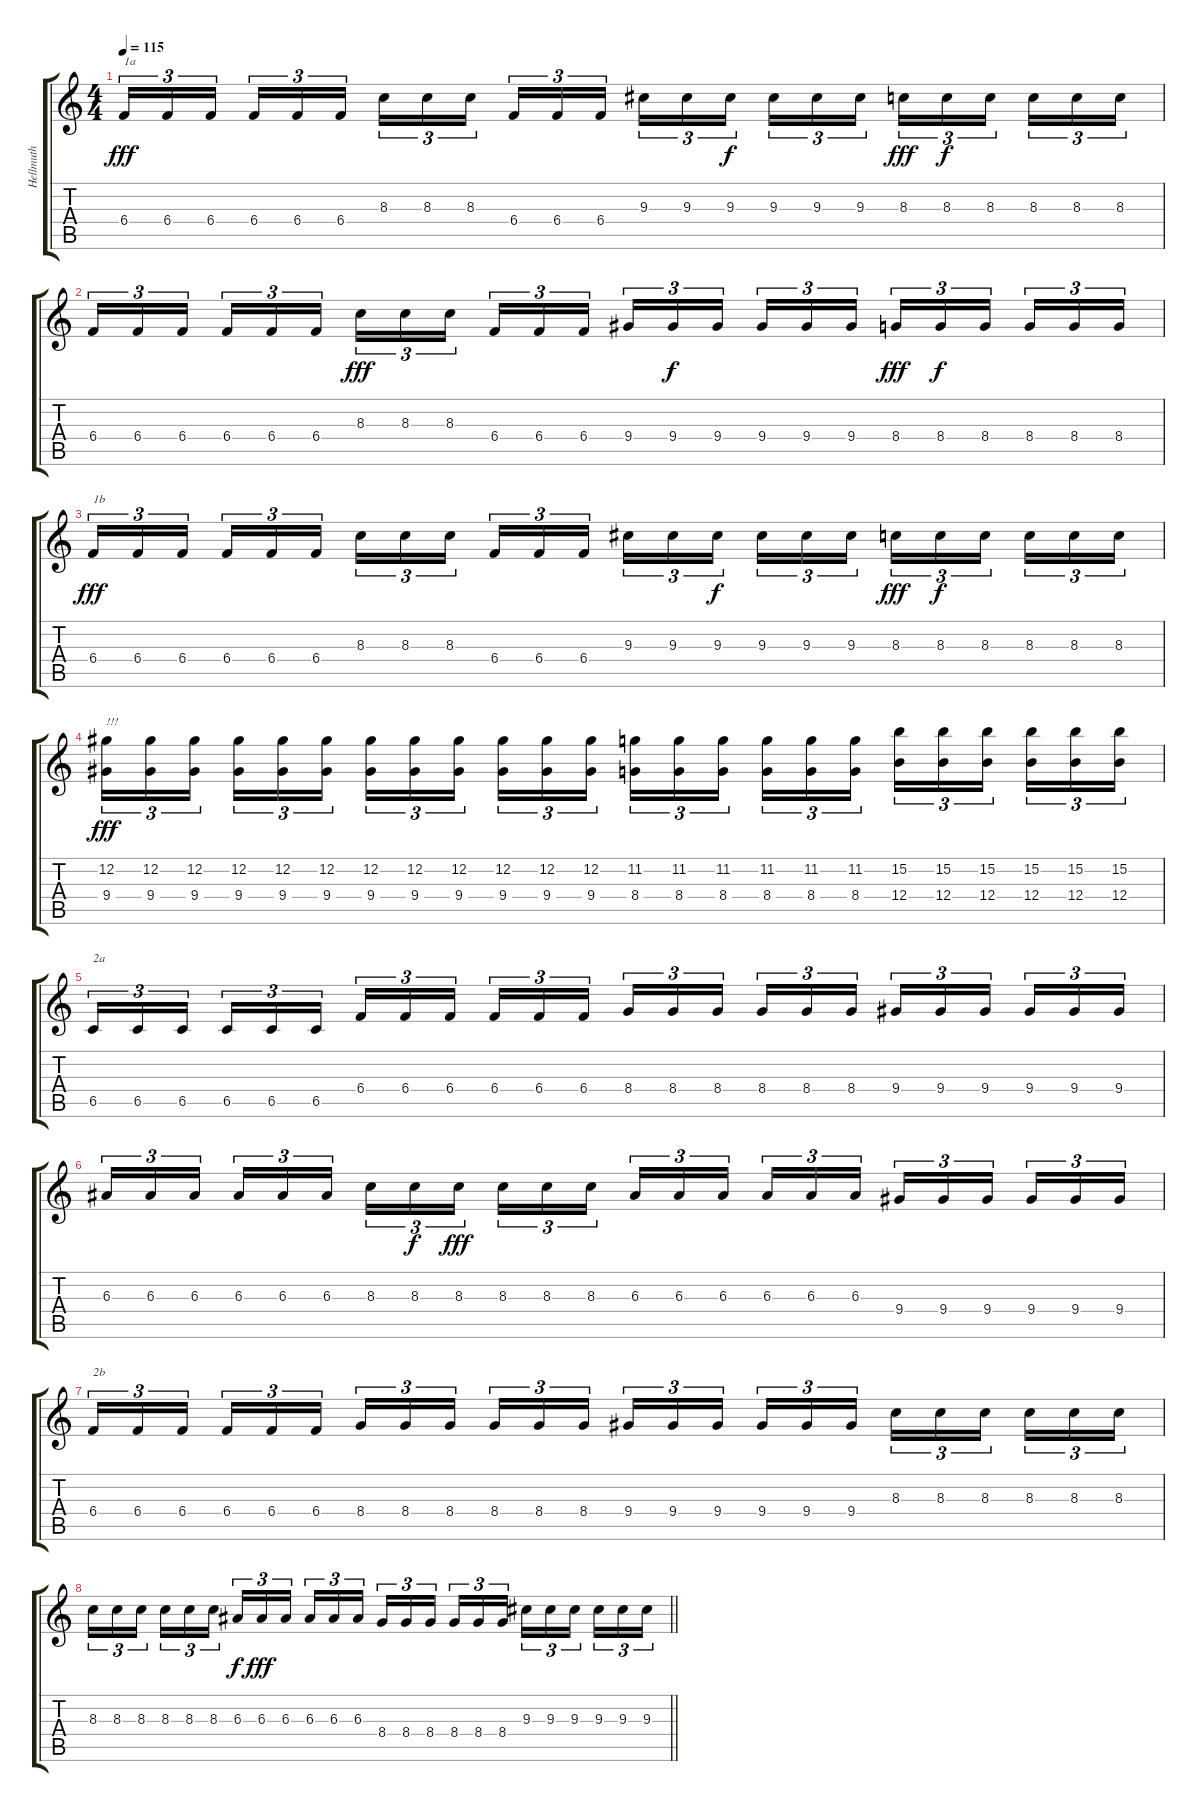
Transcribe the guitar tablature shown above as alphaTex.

\track ("Hellmuth" "Hellmuth") {instrument overdrivenguitar}
\staff {score tabs}
\tuning (Db4 Ab3 E3 B2 Gb2 Db2) {hide}
\ts (4 4)
\tempo 115
\clef g2
\ks c
6.4.16{tu (3 2) txt "1a" dy fff} 6.4.16{tu (3 2)} 6.4.16{tu (3 2) beam splitsecondary} 6.4.16{tu (3 2)} 6.4.16{tu (3 2)} 6.4.16{tu (3 2)} 8.3.16{tu (3 2)} 8.3.16{tu (3 2)} 8.3.16{tu (3 2) beam splitsecondary} 6.4.16{tu (3 2)} 6.4.16{tu (3 2)} 6.4.16{tu (3 2)} 9.3.16{tu (3 2)} 9.3.16{tu (3 2)} 9.3.16{tu (3 2) dy f beam splitsecondary} 9.3.16{tu (3 2)} 9.3.16{tu (3 2)} 9.3.16{tu (3 2)} 8.3.16{tu (3 2) dy fff} 8.3.16{tu (3 2) dy f} 8.3.16{tu (3 2) beam splitsecondary} 8.3.16{tu (3 2)} 8.3.16{tu (3 2)} 8.3.16{tu (3 2)} |
6.4.16{tu (3 2)} 6.4.16{tu (3 2)} 6.4.16{tu (3 2) beam splitsecondary} 6.4.16{tu (3 2)} 6.4.16{tu (3 2)} 6.4.16{tu (3 2)} 8.3.16{tu (3 2) dy fff} 8.3.16{tu (3 2)} 8.3.16{tu (3 2) beam splitsecondary} 6.4.16{tu (3 2)} 6.4.16{tu (3 2)} 6.4.16{tu (3 2)} 9.4.16{tu (3 2)} 9.4.16{tu (3 2) dy f} 9.4.16{tu (3 2) beam splitsecondary} 9.4.16{tu (3 2)} 9.4.16{tu (3 2)} 9.4.16{tu (3 2)} 8.4.16{tu (3 2) dy fff} 8.4.16{tu (3 2) dy f} 8.4.16{tu (3 2) beam splitsecondary} 8.4.16{tu (3 2)} 8.4.16{tu (3 2)} 8.4.16{tu (3 2)} |
6.4.16{tu (3 2) txt "1b" dy fff} 6.4.16{tu (3 2)} 6.4.16{tu (3 2) beam splitsecondary} 6.4.16{tu (3 2)} 6.4.16{tu (3 2)} 6.4.16{tu (3 2)} 8.3.16{tu (3 2)} 8.3.16{tu (3 2)} 8.3.16{tu (3 2) beam splitsecondary} 6.4.16{tu (3 2)} 6.4.16{tu (3 2)} 6.4.16{tu (3 2)} 9.3.16{tu (3 2)} 9.3.16{tu (3 2)} 9.3.16{tu (3 2) dy f beam splitsecondary} 9.3.16{tu (3 2)} 9.3.16{tu (3 2)} 9.3.16{tu (3 2)} 8.3.16{tu (3 2) dy fff} 8.3.16{tu (3 2) dy f} 8.3.16{tu (3 2) beam splitsecondary} 8.3.16{tu (3 2)} 8.3.16{tu (3 2)} 8.3.16{tu (3 2)} |
(12.2 9.4).16{tu (3 2) txt "!!!" dy fff} (12.2 9.4).16{tu (3 2)} (12.2 9.4).16{tu (3 2) beam splitsecondary} (12.2 9.4).16{tu (3 2)} (12.2 9.4).16{tu (3 2)} (12.2 9.4).16{tu (3 2)} (12.2 9.4).16{tu (3 2)} (12.2 9.4).16{tu (3 2)} (12.2 9.4).16{tu (3 2) beam splitsecondary} (12.2 9.4).16{tu (3 2)} (12.2 9.4).16{tu (3 2)} (12.2 9.4).16{tu (3 2)} (11.2 8.4).16{tu (3 2)} (11.2 8.4).16{tu (3 2)} (11.2 8.4).16{tu (3 2) beam splitsecondary} (11.2 8.4).16{tu (3 2)} (11.2 8.4).16{tu (3 2)} (11.2 8.4).16{tu (3 2)} (15.2 12.4).16{tu (3 2)} (15.2 12.4).16{tu (3 2)} (15.2 12.4).16{tu (3 2) beam splitsecondary} (15.2 12.4).16{tu (3 2)} (15.2 12.4).16{tu (3 2)} (15.2 12.4).16{tu (3 2)} |
6.5.16{tu (3 2) txt "2a"} 6.5.16{tu (3 2)} 6.5.16{tu (3 2) beam splitsecondary} 6.5.16{tu (3 2)} 6.5.16{tu (3 2)} 6.5.16{tu (3 2)} 6.4.16{tu (3 2)} 6.4.16{tu (3 2)} 6.4.16{tu (3 2) beam splitsecondary} 6.4.16{tu (3 2)} 6.4.16{tu (3 2)} 6.4.16{tu (3 2)} 8.4.16{tu (3 2)} 8.4.16{tu (3 2)} 8.4.16{tu (3 2) beam splitsecondary} 8.4.16{tu (3 2)} 8.4.16{tu (3 2)} 8.4.16{tu (3 2)} 9.4.16{tu (3 2)} 9.4.16{tu (3 2)} 9.4.16{tu (3 2) beam splitsecondary} 9.4.16{tu (3 2)} 9.4.16{tu (3 2)} 9.4.16{tu (3 2)} |
6.3.16{tu (3 2)} 6.3.16{tu (3 2)} 6.3.16{tu (3 2) beam splitsecondary} 6.3.16{tu (3 2)} 6.3.16{tu (3 2)} 6.3.16{tu (3 2)} 8.3.16{tu (3 2)} 8.3.16{tu (3 2) dy f} 8.3.16{tu (3 2) dy fff beam splitsecondary} 8.3.16{tu (3 2)} 8.3.16{tu (3 2)} 8.3.16{tu (3 2)} 6.3.16{tu (3 2)} 6.3.16{tu (3 2)} 6.3.16{tu (3 2) beam splitsecondary} 6.3.16{tu (3 2)} 6.3.16{tu (3 2)} 6.3.16{tu (3 2)} 9.4.16{tu (3 2)} 9.4.16{tu (3 2)} 9.4.16{tu (3 2) beam splitsecondary} 9.4.16{tu (3 2)} 9.4.16{tu (3 2)} 9.4.16{tu (3 2)} |
6.4.16{tu (3 2) txt "2b"} 6.4.16{tu (3 2)} 6.4.16{tu (3 2) beam splitsecondary} 6.4.16{tu (3 2)} 6.4.16{tu (3 2)} 6.4.16{tu (3 2)} 8.4.16{tu (3 2)} 8.4.16{tu (3 2)} 8.4.16{tu (3 2) beam splitsecondary} 8.4.16{tu (3 2)} 8.4.16{tu (3 2)} 8.4.16{tu (3 2)} 9.4.16{tu (3 2)} 9.4.16{tu (3 2)} 9.4.16{tu (3 2) beam splitsecondary} 9.4.16{tu (3 2)} 9.4.16{tu (3 2)} 9.4.16{tu (3 2)} 8.3.16{tu (3 2)} 8.3.16{tu (3 2)} 8.3.16{tu (3 2) beam splitsecondary} 8.3.16{tu (3 2)} 8.3.16{tu (3 2)} 8.3.16{tu (3 2)} |
\barLineRight lightlight
8.3.16{tu (3 2)} 8.3.16{tu (3 2)} 8.3.16{tu (3 2) beam splitsecondary} 8.3.16{tu (3 2)} 8.3.16{tu (3 2)} 8.3.16{tu (3 2)} 6.3.16{tu (3 2) dy f} 6.3.16{tu (3 2) dy fff} 6.3.16{tu (3 2) beam splitsecondary} 6.3.16{tu (3 2)} 6.3.16{tu (3 2)} 6.3.16{tu (3 2)} 8.4.16{tu (3 2)} 8.4.16{tu (3 2)} 8.4.16{tu (3 2) beam splitsecondary} 8.4.16{tu (3 2)} 8.4.16{tu (3 2)} 8.4.16{tu (3 2)} 9.3.16{tu (3 2)} 9.3.16{tu (3 2)} 9.3.16{tu (3 2) beam splitsecondary} 9.3.16{tu (3 2)} 9.3.16{tu (3 2)} 9.3.16{tu (3 2)}
